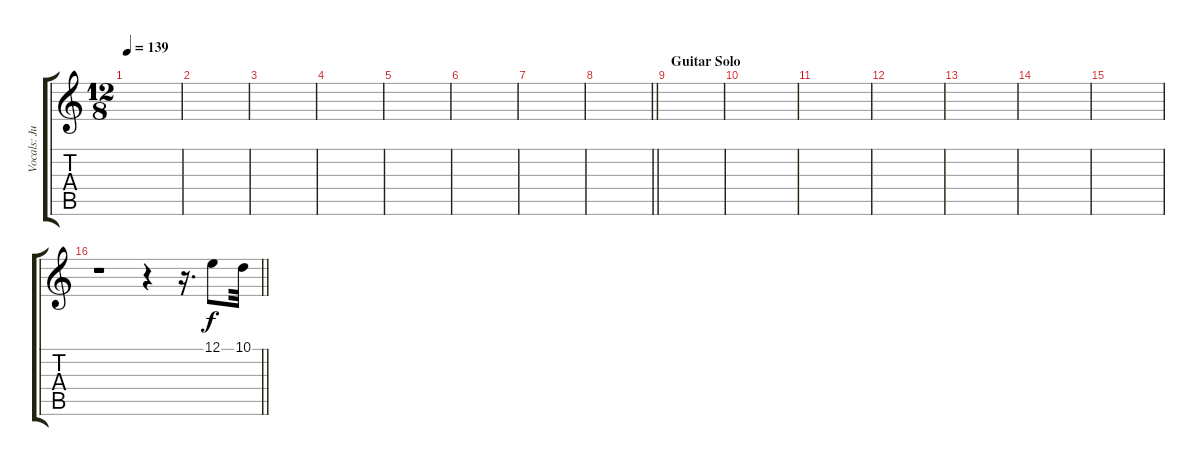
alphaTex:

\track ("Vocals: Justin Hayward" "Vocals: Ju") {instrument pad3polysynth}
\staff {score tabs}
\tuning (E4 B3 G3 D3 A2 E2) {hide}
\ts (12 8)
\tempo 139
\clef g2
\ks c
|
|
|
|
|
|
|
\barLineRight lightlight
|
\section ("" "Guitar Solo")
|
|
|
|
|
|
|
\barLineRight lightlight
r.1 r.4 r.16{d} 12.1.8 10.1.32
